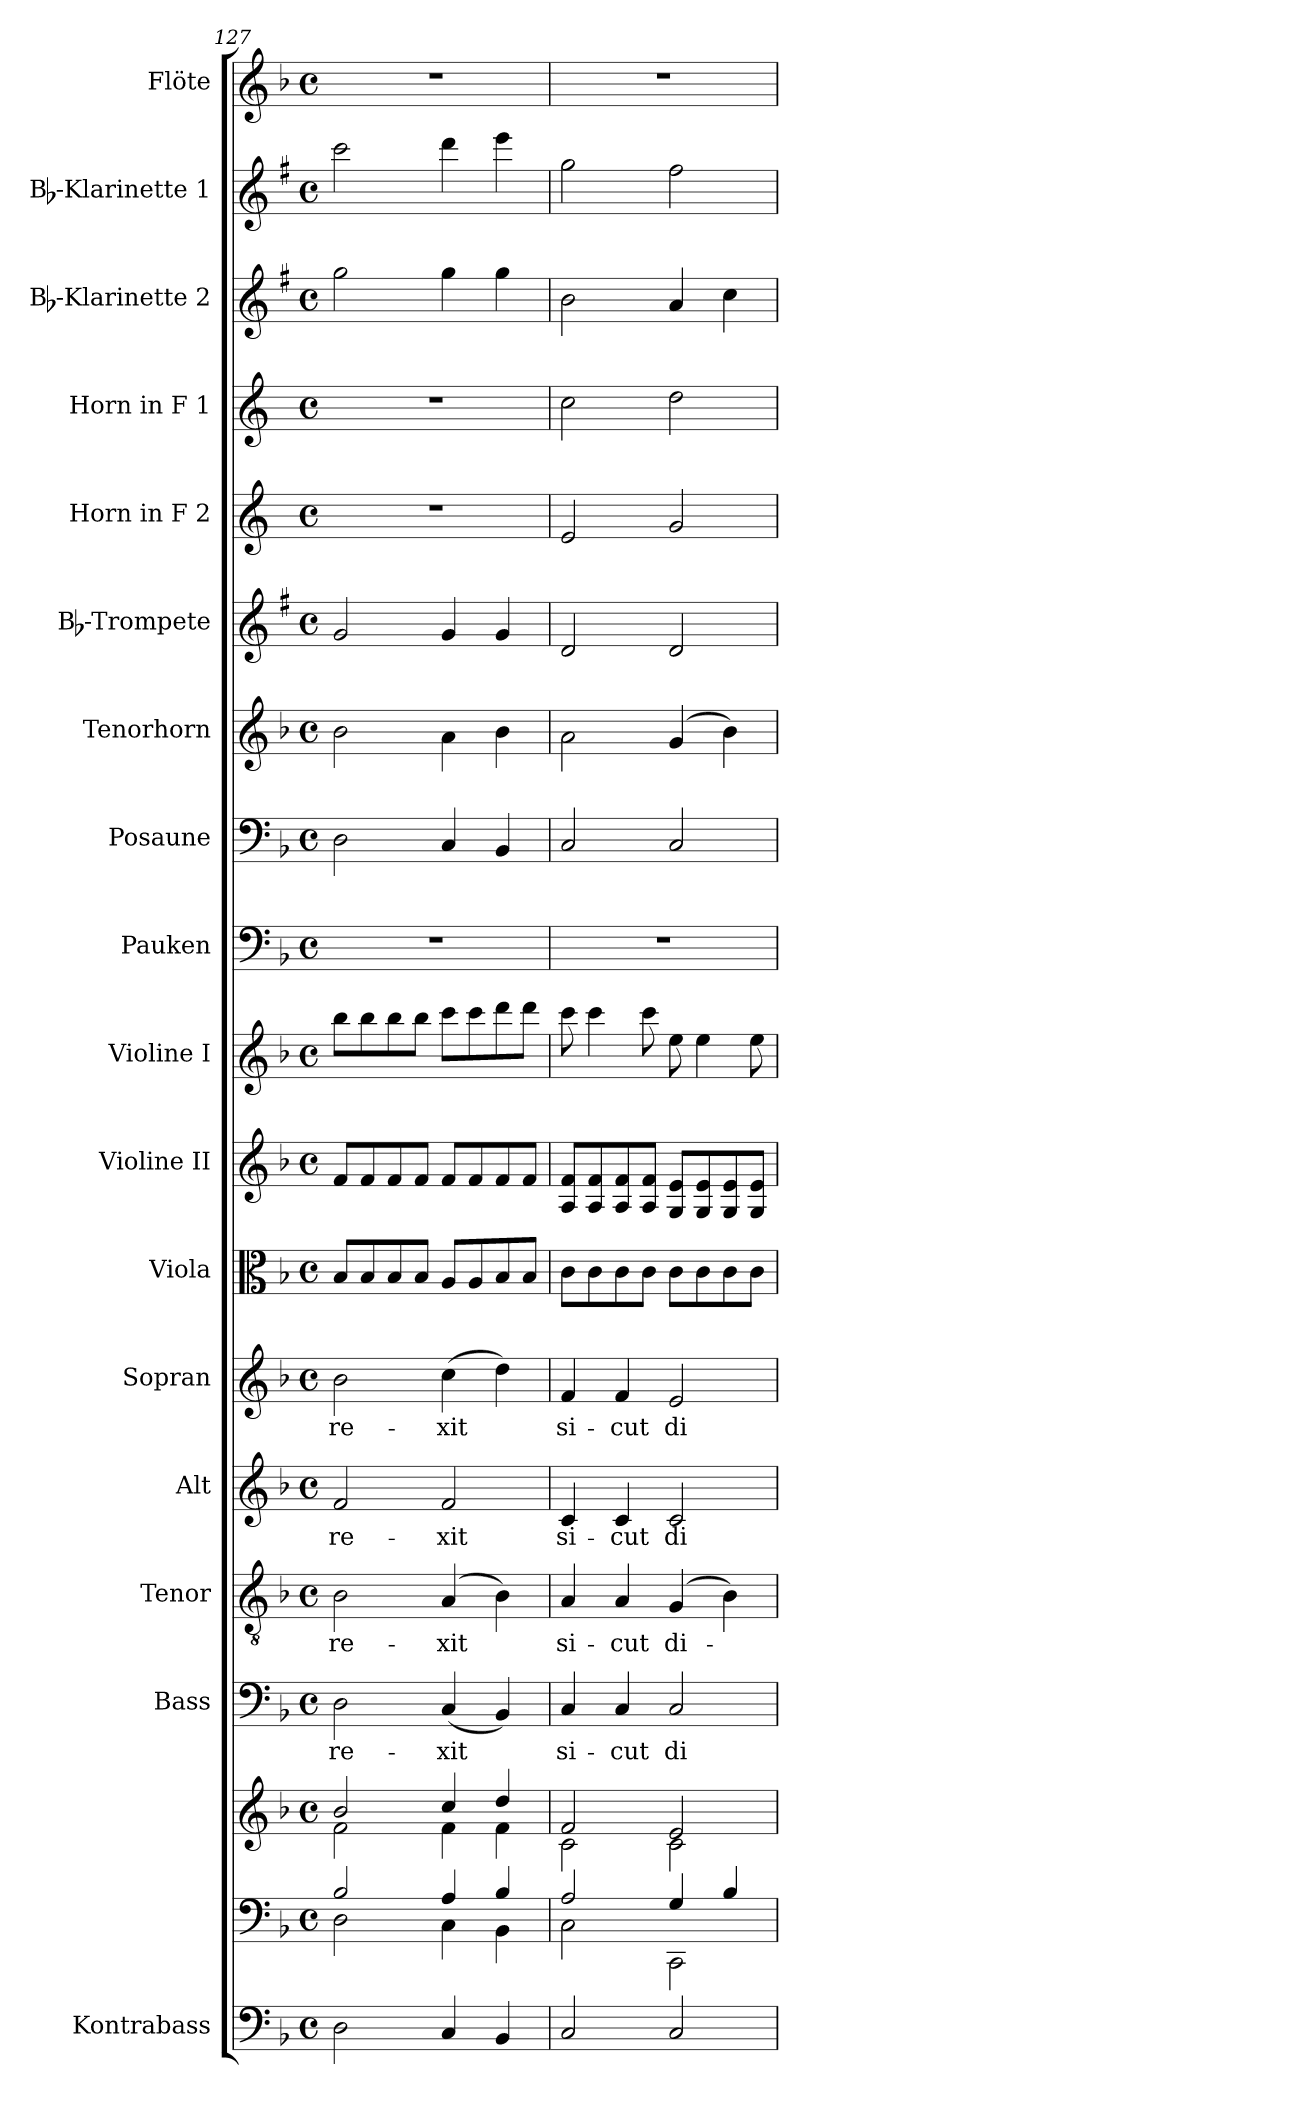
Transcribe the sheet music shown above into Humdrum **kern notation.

**kern	**kern	**kern	**kern	**text	**kern	**text	**kern	**text	**kern	**text	**kern	**kern	**kern	**kern	**kern	**kern	**kern	**kern	**kern	**kern	**kern	**kern
*part18	*part17	*part17	*part16	*part16	*part15	*part15	*part14	*part14	*part13	*part13	*part12	*part11	*part10	*part9	*part8	*part7	*part6	*part5	*part4	*part3	*part2	*part1
*staff19	*staff18	*staff17	*staff16	*staff16	*staff15	*staff15	*staff14	*staff14	*staff13	*staff13	*staff12	*staff11	*staff10	*staff9	*staff8	*staff7	*staff6	*staff5	*staff4	*staff3	*staff2	*staff1
*I"Kontrabass	*	*	*I"Bass	*	*I"Tenor	*	*I"Alt	*	*I"Sopran	*	*I"Viola	*I"Violine II	*I"Violine I	*I"Pauken	*I"Posaune	*I"Tenorhorn	*I"Bb-Trompete	*I"Horn in F 2	*I"Horn in F 1	*I"Bb-Klarinette 2	*I"Bb-Klarinette 1	*I"Flöte
*I'Kb.	*	*	*I'B.	*	*I'T.	*	*I'A.	*	*I'S.	*	*I'Vla.	*I'Vl. II	*I'Vl. I	*I'Pk.	*I'Pos.	*I'T. Hrn.	*I'Bb Trp.	*	*	*I'Bb Kl. 2	*I'Bb Kl. 1	*I'Fl.
*clefF4	*clefF4	*clefG2	*clefF4	*	*clefGv2	*	*clefG2	*	*clefG2	*	*clefC3	*clefG2	*clefG2	*clefF4	*clefF4	*clefG2	*clefG2	*clefG2	*clefG2	*clefG2	*clefG2	*clefG2
*ITrd7c12	*	*	*	*	*	*	*	*	*	*	*	*	*	*	*	*ITrd8c14	*ITrd1c2	*ITrd4c7	*ITrd4c7	*ITrd1c2	*ITrd1c2	*
*k[b-]	*k[b-]	*k[b-]	*k[b-]	*	*k[b-]	*	*k[b-]	*	*k[b-]	*	*k[b-]	*k[b-]	*k[b-]	*k[b-]	*k[b-]	*k[b-]	*k[b-]	*k[b-]	*k[b-]	*k[b-]	*k[b-]	*k[b-]
*F:	*F:	*F:	*F:	*	*F:	*	*F:	*	*F:	*	*F:	*F:	*F:	*F:	*F:	*F:	*F:	*F:	*F:	*F:	*F:	*F:
*M4/4	*M4/4	*M4/4	*M4/4	*	*M4/4	*	*M4/4	*	*M4/4	*	*M4/4	*M4/4	*M4/4	*M4/4	*M4/4	*M4/4	*M4/4	*M4/4	*M4/4	*M4/4	*M4/4	*M4/4
*met(c)	*met(c)	*met(c)	*met(c)	*	*met(c)	*	*met(c)	*	*met(c)	*	*met(c)	*met(c)	*met(c)	*met(c)	*met(c)	*met(c)	*met(c)	*met(c)	*met(c)	*met(c)	*met(c)	*met(c)
=127	=127	=127	=127	=127	=127	=127	=127	=127	=127	=127	=127	=127	=127	=127	=127	=127	=127	=127	=127	=127	=127	=127
*	*^	*^	*	*	*	*	*	*	*	*	*	*	*	*	*	*	*	*	*	*	*	*
!	!	!	!	!	!	!LO:LY:b	!	!LO:LY:b	!	!LO:LY:b	!	!LO:LY:b	!	!	!	!	!	!	!	!	!	!	!	!
2DD\	2B-/	2D\	2b-/	2f\	2D\	-re-	2B-\	-re-	2f/	-re-	2b-\	-re-	8B-/L	8f/L	8bb-\L	1r	2D\	2B-\	2f/	1r	1r	2ff\	2bb-\	1r
.	.	.	.	.	.	.	.	.	.	.	.	.	8B-/	8f/	8bb-\	.	.	.	.	.	.	.	.	.
.	.	.	.	.	.	.	.	.	.	.	.	.	8B-/	8f/	8bb-\	.	.	.	.	.	.	.	.	.
.	.	.	.	.	.	.	.	.	.	.	.	.	8B-/J	8f/J	8bb-\J	.	.	.	.	.	.	.	.	.
!	!	!	!	!	!	!LO:LY:b	!	!LO:LY:b	!	!LO:LY:b	!	!LO:LY:b	!	!	!	!	!	!	!	!	!	!	!	!
4CC/	4A/	4C\	4cc/	4f\	(<4C/	-xit	(4A/	-xit	2f/	-xit	(>4cc\	-xit	8A/L	8f/L	8ccc\L	.	4C/	4A\	4f/	.	.	4ff\	4ccc\	.
.	.	.	.	.	.	.	.	.	.	.	.	.	8A/	8f/	8ccc\	.	.	.	.	.	.	.	.	.
4BBB-/	4B-/	4BB-\	4dd/	4f\	4BB-/)	.	4B-\)	.	.	.	4dd\)	.	8B-/	8f/	8ddd\	.	4BB-/	4B-\	4f/	.	.	4ff\	4ddd\	.
.	.	.	.	.	.	.	.	.	.	.	.	.	8B-/J	8f/J	8ddd\J	.	.	.	.	.	.	.	.	.
=128	=128	=128	=128	=128	=128	=128	=128	=128	=128	=128	=128	=128	=128	=128	=128	=128	=128	=128	=128	=128	=128	=128	=128	=128
!	!	!	!	!	!	!LO:LY:b	!	!LO:LY:b	!	!LO:LY:b	!	!LO:LY:b	!	!	!	!	!	!	!	!	!	!	!	!
2CC/	2A/	2C\	2f/	2c\	4C/	si-	4A/	si-	4c/	si-	4f/	si-	8c\L	8A/ 8f/L	8ccc\	1r	2C/	2A\	2c/	2A/	2f\	2a\	2ff\	1r
.	.	.	.	.	.	.	.	.	.	.	.	.	8c\	8A/ 8f/	4ccc\	.	.	.	.	.	.	.	.	.
!	!	!	!	!	!	!LO:LY:b	!	!LO:LY:b	!	!LO:LY:b	!	!LO:LY:b	!	!	!	!	!	!	!	!	!	!	!	!
.	.	.	.	.	4C/	-cut	4A/	-cut	4c/	-cut	4f/	-cut	8c\	8A/ 8f/	.	.	.	.	.	.	.	.	.	.
.	.	.	.	.	.	.	.	.	.	.	.	.	8c\J	8A/ 8f/J	8ccc\	.	.	.	.	.	.	.	.	.
!	!	!	!	!	!	!LO:LY:b	!	!LO:LY:b	!	!LO:LY:b	!	!LO:LY:b	!	!	!	!	!	!	!	!	!	!	!	!
2CC/	4G/	2CC\	2e/	2c\	2C/	di-	(4G/	di-	2c/	di-	2e/	di-	8c\L	8G/ 8e/L	8ee\	.	2C/	(4G/	2c/	2c/	2g\	4g/	2ee\	.
.	.	.	.	.	.	.	.	.	.	.	.	.	8c\	8G/ 8e/	4ee\	.	.	.	.	.	.	.	.	.
.	4B-/	.	.	.	.	.	4B-\)	.	.	.	.	.	8c\	8G/ 8e/	.	.	.	4B-\)	.	.	.	4b-\	.	.
.	.	.	.	.	.	.	.	.	.	.	.	.	8c\J	8G/ 8e/J	8ee\	.	.	.	.	.	.	.	.	.
*	*v	*v	*	*	*	*	*	*	*	*	*	*	*	*	*	*	*	*	*	*	*	*	*	*
*	*	*v	*v	*	*	*	*	*	*	*	*	*	*	*	*	*	*	*	*	*	*	*	*
=	=	=	=	=	=	=	=	=	=	=	=	=	=	=	=	=	=	=	=	=	=	=
*-	*-	*-	*-	*-	*-	*-	*-	*-	*-	*-	*-	*-	*-	*-	*-	*-	*-	*-	*-	*-	*-	*-
